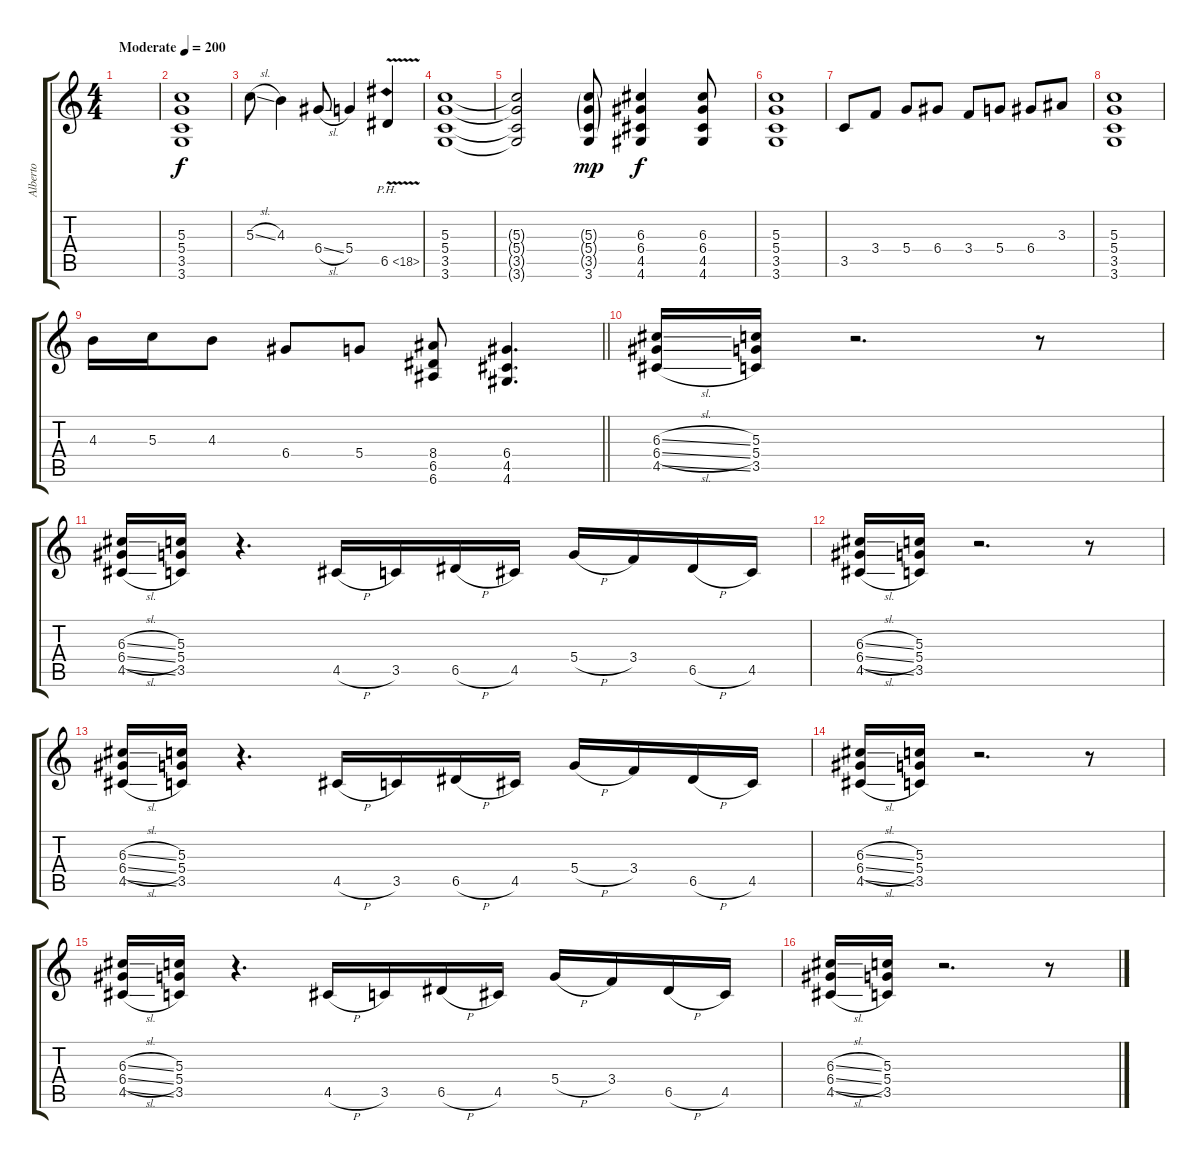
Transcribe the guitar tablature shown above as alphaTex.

\track ("Alberto" "Alberto") {instrument overdrivenguitar}
\staff {score tabs}
\tuning (E4 B3 G3 D3 A2 E2) {hide}
\ts (4 4)
\tempo (200 "Moderate")
\clef g2
\ks c
|
(5.3 5.4 3.5 3.6).1 |
5.3{sl}.8 4.3.4 6.4{sl}.8 5.4.4 6.5{ph 12 v}.4 |
(5.3 5.4 3.5 3.6).1 |
(5.3{t} 5.4{t} 3.5{t} 3.6{t}).2 (5.3{g} 5.4{g} 3.5{g} 3.6).8{dy mp} (6.3 6.4 4.5 4.6).4{dy f} (6.3 6.4 4.5 4.6).8 |
(5.3 5.4 3.5 3.6).1 |
3.5.8 3.4.8 5.4.8 6.4.8 3.4.8 5.4.8 6.4.8 3.3.8 |
(5.3 5.4 3.5 3.6).1 |
\barLineRight lightlight
4.3.16 5.3.16 4.3.8 6.4.8 5.4.8 (8.4 6.5 6.6).8 (6.4 4.5 4.6).4{d} |
(6.3{sl} 6.4{sl} 4.5{sl}).16 (5.3 5.4 3.5).16 r.2{d} r.8 |
(6.3{sl} 6.4{sl} 4.5{sl}).16 (5.3 5.4 3.5).16 r.4{d} 4.5{h}.16 3.5.16 6.5{h}.16 4.5.16 5.4{h}.16 3.4.16 6.5{h}.16 4.5.16 |
(6.3{sl} 6.4{sl} 4.5{sl}).16 (5.3 5.4 3.5).16 r.2{d} r.8 |
(6.3{sl} 6.4{sl} 4.5{sl}).16 (5.3 5.4 3.5).16 r.4{d} 4.5{h}.16 3.5.16 6.5{h}.16 4.5.16 5.4{h}.16 3.4.16 6.5{h}.16 4.5.16 |
(6.3{sl} 6.4{sl} 4.5{sl}).16 (5.3 5.4 3.5).16 r.2{d} r.8 |
(6.3{sl} 6.4{sl} 4.5{sl}).16 (5.3 5.4 3.5).16 r.4{d} 4.5{h}.16 3.5.16 6.5{h}.16 4.5.16 5.4{h}.16 3.4.16 6.5{h}.16 4.5.16 |
(6.3{sl} 6.4{sl} 4.5{sl}).16 (5.3 5.4 3.5).16 r.2{d} r.8
